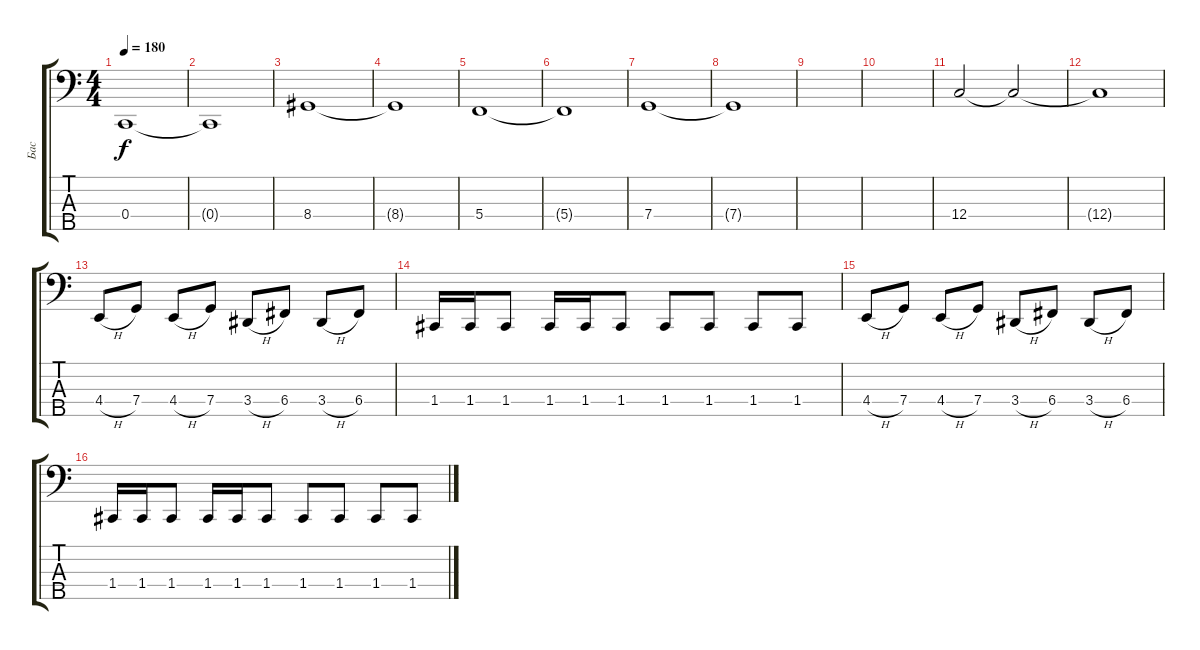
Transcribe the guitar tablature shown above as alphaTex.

\track ("Бас" "Бас") {instrument electricbassfinger}
\staff {score tabs}
\tuning (F2 C2 G1 C1 A0) {hide}
\ts (4 4)
\tempo 180
\clef f4
\ks c
0.4.1{dy f} |
0.4{t}.1 |
8.4.1 |
8.4{t}.1 |
5.4.1 |
5.4{t}.1 |
7.4.1 |
7.4{t}.1 |
|
|
12.4.2 12.4{t}.2 |
12.4{t}.1 |
4.4{h}.8 7.4.8 4.4{h}.8 7.4.8 3.4{h}.8 6.4.8 3.4{h}.8 6.4.8 |
1.4.16 1.4.16 1.4.8 1.4.16 1.4.16 1.4.8 1.4.8 1.4.8 1.4.8 1.4.8 |
4.4{h}.8 7.4.8 4.4{h}.8 7.4.8 3.4{h}.8 6.4.8 3.4{h}.8 6.4.8 |
1.4.16 1.4.16 1.4.8 1.4.16 1.4.16 1.4.8 1.4.8 1.4.8 1.4.8 1.4.8
